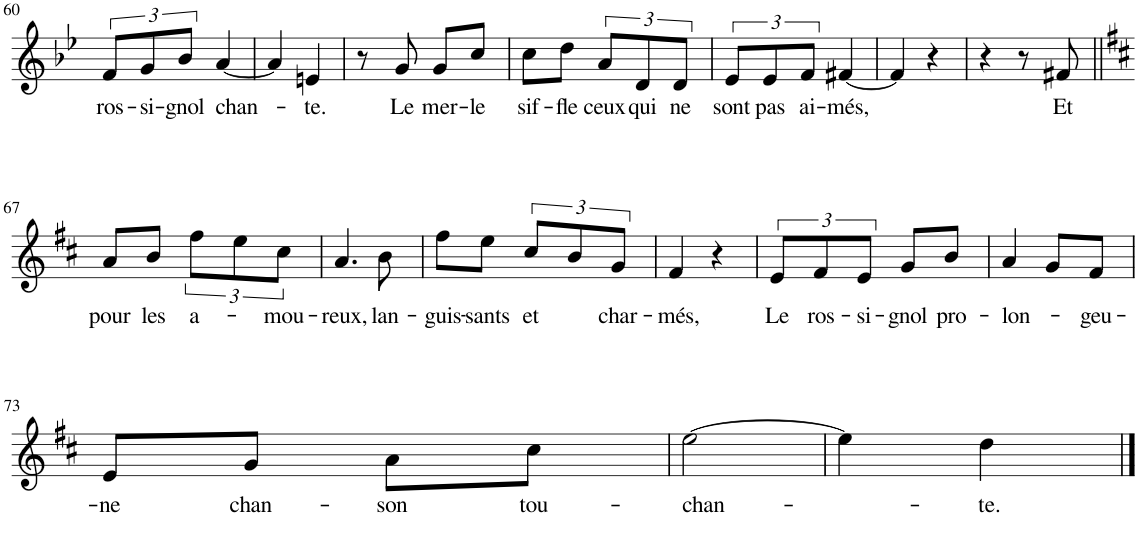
**kern	**text
*part1	*part1
*staff1	*staff1
*I"Piano	*
*I'Pno	*
!!LO:PB:g=z
*clefG2	*
*k[b-e-]	*
*M2/4	*
=60	=60
!	!LO:LY:b
12f/L	ros-
!	!LO:LY:b
12g/	-si-
!	!LO:LY:b
12b-/J	-gnol
!	!LO:LY:b
[4a/	chan-
=61	=61
4a/]	.
!	!LO:LY:b
4en/	-te.
=62	=62
8r	.
!	!LO:LY:b
8g/	Le
!	!LO:LY:b
8g/L	mer-
!	!LO:LY:b
8cc/J	-le
=63	=63
!	!LO:LY:b
8cc\L	sif-
!	!LO:LY:b
8dd\J	-fle
!	!LO:LY:b
12a/L	ceux
!	!LO:LY:b
12d/	qui
!	!LO:LY:b
12d/J	ne
=64	=64
!	!LO:LY:b
12e-/L	sont
!	!LO:LY:b
12e-/	pas
!	!LO:LY:b
12f/J	ai-
!	!LO:LY:b
[4f#X/	-més,
=65	=65
4f#/]	.
4r	.
=66	=66
4r	.
8r	.
!	!LO:LY:b
8f#X/	Et
!!LO:LB:g=z
=67||	=67||
*k[f#c#]	*
!	!LO:LY:b
8a/L	pour
!	!LO:LY:b
8b/J	les
!	!LO:LY:b
12ff#\L	a-
12ee\	.
!	!LO:LY:b
12cc#\J	-mou-
=68	=68
!	!LO:LY:b
4.a/	-reux,
!	!LO:LY:b
8b\	lan-
=69	=69
!	!LO:LY:b
8ff#\L	-guis-
!	!LO:LY:b
8ee\J	-sants
!	!LO:LY:b
12cc#/L	et
12b/	.
!	!LO:LY:b
12g/J	char-
=70	=70
!	!LO:LY:b
4f#/	-més,
4r	.
=71	=71
!	!LO:LY:b
12e/L	Le
!	!LO:LY:b
12f#/	ros-
!	!LO:LY:b
12e/J	-si-
!	!LO:LY:b
8g/L	-gnol
!	!LO:LY:b
8b/J	pro-
=72	=72
!	!LO:LY:b
4a/	-lon-
8g/L	.
!	!LO:LY:b
8f#/J	-geu-
!!LO:LB:g=z
=73	=73
!	!LO:LY:b
8e/L	-ne
!	!LO:LY:b
8g/J	chan-
!	!LO:LY:b
8a\L	-son
!	!LO:LY:b
8cc#\J	tou-
=74	=74
!	!LO:LY:b
[2ee\	-chan-
=75	=75
4ee\]	.
!	!LO:LY:b
4dd\	-te.
==	==
*-	*-
